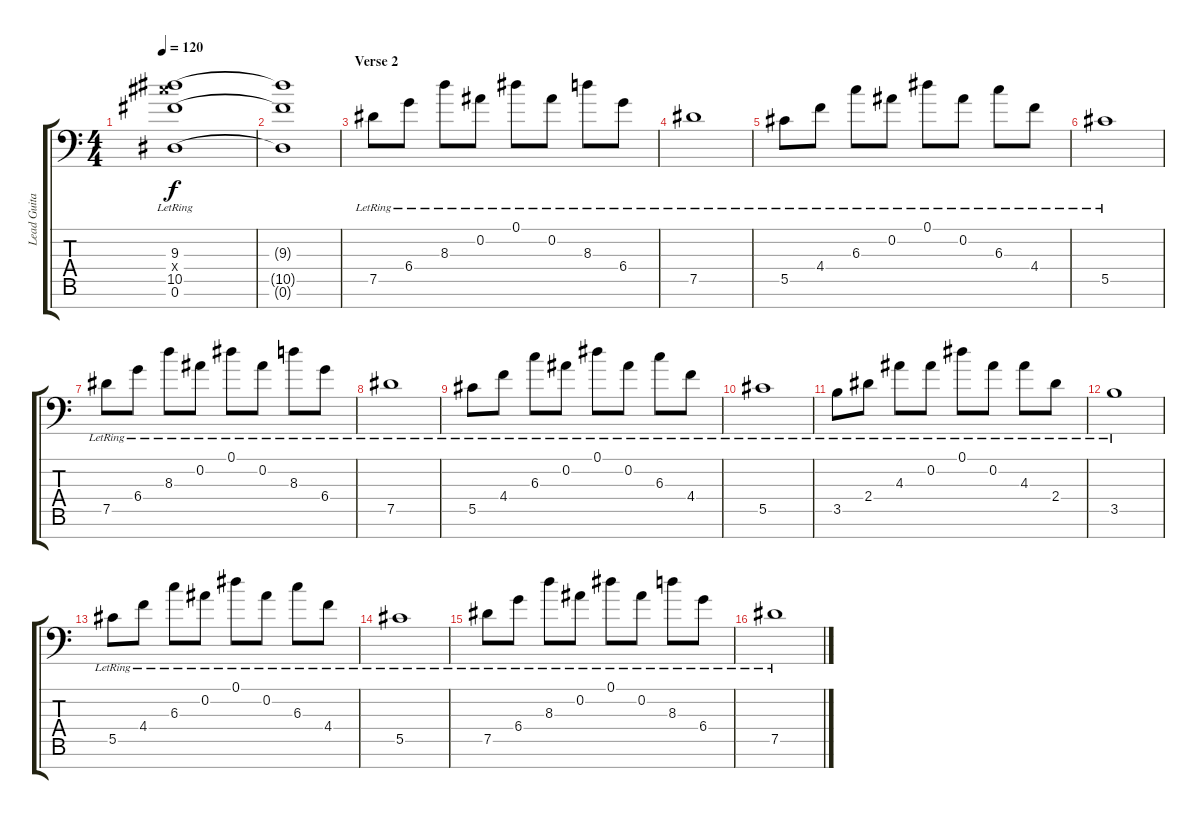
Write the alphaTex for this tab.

\track ("Lead Guitar" "Lead Guita") {instrument electricguitarjazz}
\staff {score tabs}
\tuning (Eb4 Bb3 Gb3 Db3 Ab2 Eb2 Bb1) {hide}
\ts (4 4)
\tempo 120
\clef f4
\ks c
(9.3 12.4{x} 10.5{lr} 0.6{lr}).1{dy f} |
(9.3{t} 10.5{t} 0.6{t}).1 |
\section ("" "Verse 2")
7.5{lr}.8 6.4{lr}.8 8.3{lr}.8 0.2{lr}.8 0.1{lr}.8 0.2{lr}.8 8.3{lr}.8 6.4{lr}.8 |
7.5{lr}.1 |
5.5{lr}.8 4.4{lr}.8 6.3{lr}.8 0.2{lr}.8 0.1{lr}.8 0.2{lr}.8 6.3{lr}.8 4.4{lr}.8 |
5.5{lr}.1 |
7.5{lr}.8 6.4{lr}.8 8.3{lr}.8 0.2{lr}.8 0.1{lr}.8 0.2{lr}.8 8.3{lr}.8 6.4{lr}.8 |
7.5{lr}.1 |
5.5{lr}.8 4.4{lr}.8 6.3{lr}.8 0.2{lr}.8 0.1{lr}.8 0.2{lr}.8 6.3{lr}.8 4.4{lr}.8 |
5.5{lr}.1 |
3.5{lr}.8 2.4{lr}.8 4.3{lr}.8 0.2{lr}.8 0.1{lr}.8 0.2{lr}.8 4.3{lr}.8 2.4{lr}.8 |
3.5{lr}.1 |
5.5{lr}.8 4.4{lr}.8 6.3{lr}.8 0.2{lr}.8 0.1{lr}.8 0.2{lr}.8 6.3{lr}.8 4.4{lr}.8 |
5.5{lr}.1 |
7.5{lr}.8 6.4{lr}.8 8.3{lr}.8 0.2{lr}.8 0.1{lr}.8 0.2{lr}.8 8.3{lr}.8 6.4{lr}.8 |
7.5{lr}.1
